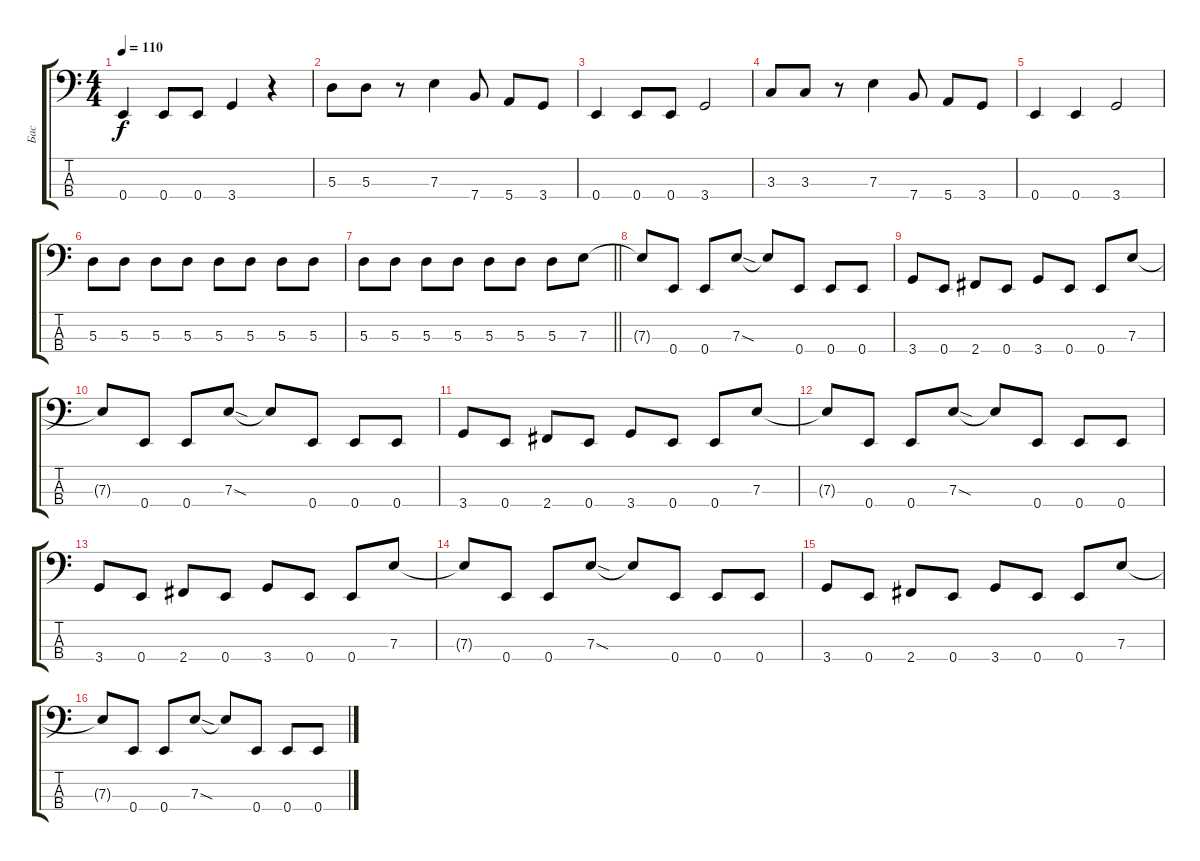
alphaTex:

\track ("Бас" "Бас") {instrument electricbassfinger}
\staff {score tabs}
\tuning (G2 D2 A1 E1) {hide}
\ts (4 4)
\tempo 110
\clef f4
\ks c
0.4.4{dy f} 0.4.8 0.4.8 3.4.4 r.4 |
5.3.8 5.3.8 r.8 7.3.4 7.4.8 5.4.8 3.4.8 |
0.4.4 0.4.8 0.4.8 3.4.2 |
3.3.8 3.3.8 r.8 7.3.4 7.4.8 5.4.8 3.4.8 |
0.4.4 0.4.4 3.4.2 |
5.3.8 5.3.8 5.3.8 5.3.8 5.3.8 5.3.8 5.3.8 5.3.8 |
\barLineRight lightlight
5.3.8 5.3.8 5.3.8 5.3.8 5.3.8 5.3.8 5.3.8 7.3.8 |
7.3{t}.8 0.4.8 0.4.8 7.3{sod}.8 7.3{t}.8 0.4.8 0.4.8 0.4.8 |
3.4.8 0.4.8 2.4.8 0.4.8 3.4.8 0.4.8 0.4.8 7.3.8 |
7.3{t}.8 0.4.8 0.4.8 7.3{sod}.8 7.3{t}.8 0.4.8 0.4.8 0.4.8 |
3.4.8 0.4.8 2.4.8 0.4.8 3.4.8 0.4.8 0.4.8 7.3.8 |
7.3{t}.8 0.4.8 0.4.8 7.3{sod}.8 7.3{t}.8 0.4.8 0.4.8 0.4.8 |
3.4.8 0.4.8 2.4.8 0.4.8 3.4.8 0.4.8 0.4.8 7.3.8 |
7.3{t}.8 0.4.8 0.4.8 7.3{sod}.8 7.3{t}.8 0.4.8 0.4.8 0.4.8 |
3.4.8 0.4.8 2.4.8 0.4.8 3.4.8 0.4.8 0.4.8 7.3.8 |
7.3{t}.8 0.4.8 0.4.8 7.3{sod}.8 7.3{t}.8 0.4.8 0.4.8 0.4.8
